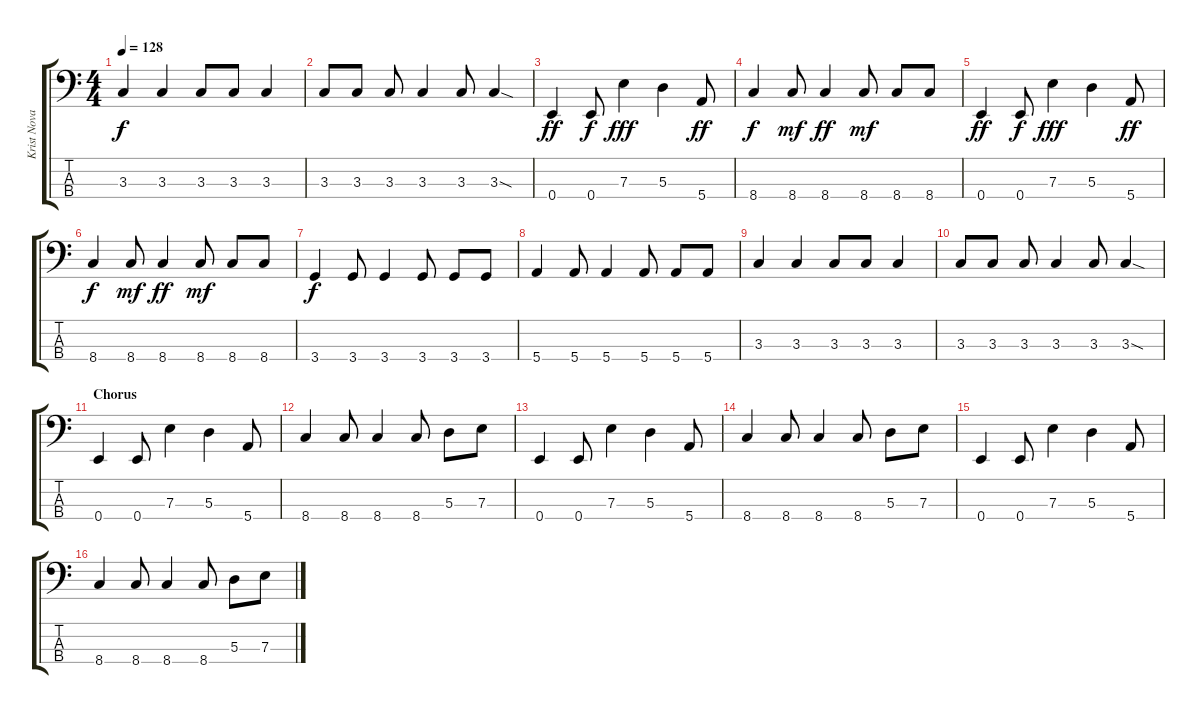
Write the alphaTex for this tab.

\track ("Krist Novaselic" "Krist Nova") {instrument electricbasspick}
\staff {score tabs}
\tuning (G2 D2 A1 E1) {hide}
\ts (4 4)
\tempo 128
\clef f4
\ks c
3.3.4{dy f} 3.3.4 3.3.8 3.3.8 3.3.4 |
3.3.8 3.3.8 3.3.8 3.3.4 3.3.8 3.3{sod}.4 |
0.4.4{dy ff} 0.4.8{dy f} 7.3.4{dy fff} 5.3.4 5.4.8{dy ff} |
8.4.4{dy f} 8.4.8{dy mf} 8.4.4{dy ff} 8.4.8{dy mf} 8.4.8 8.4.8 |
0.4.4{dy ff} 0.4.8{dy f} 7.3.4{dy fff} 5.3.4 5.4.8{dy ff} |
8.4.4{dy f} 8.4.8{dy mf} 8.4.4{dy ff} 8.4.8{dy mf} 8.4.8 8.4.8 |
3.4.4{dy f} 3.4.8 3.4.4 3.4.8 3.4.8 3.4.8 |
5.4.4 5.4.8 5.4.4 5.4.8 5.4.8 5.4.8 |
3.3.4 3.3.4 3.3.8 3.3.8 3.3.4 |
3.3.8 3.3.8 3.3.8 3.3.4 3.3.8 3.3{sod}.4 |
\section ("" "Chorus")
0.4.4 0.4.8 7.3.4 5.3.4 5.4.8 |
8.4.4 8.4.8 8.4.4 8.4.8 5.3.8 7.3.8 |
0.4.4 0.4.8 7.3.4 5.3.4 5.4.8 |
8.4.4 8.4.8 8.4.4 8.4.8 5.3.8 7.3.8 |
0.4.4 0.4.8 7.3.4 5.3.4 5.4.8 |
8.4.4 8.4.8 8.4.4 8.4.8 5.3.8 7.3.8
